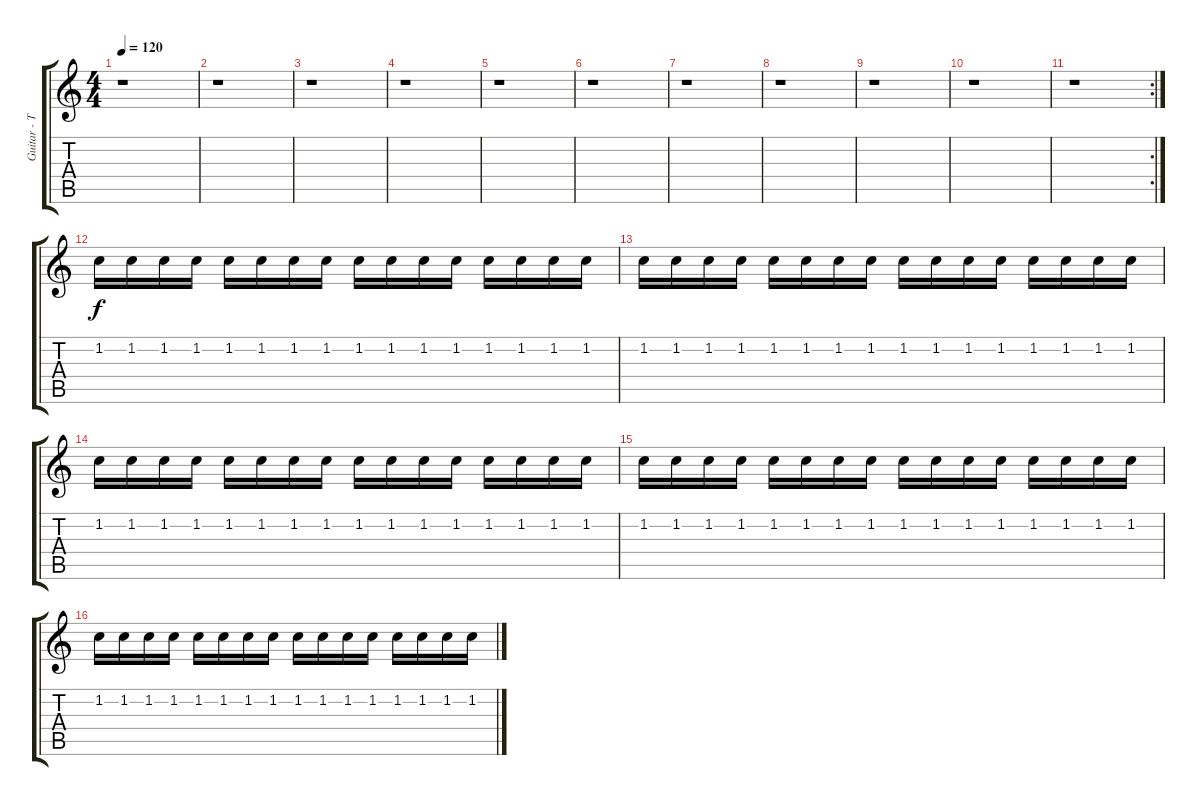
\track ("Guitar - Tom Mattew Delonge" "Guitar - T") {instrument overdrivenguitar}
\staff {score tabs}
\tuning (E4 B3 G3 D3 A2 E2) {hide}
\ts (4 4)
\tempo 120
\clef g2
\ks c
r.1{dy f} |
r.1 |
r.1 |
r.1 |
r.1 |
r.1 |
r.1 |
r.1 |
r.1 |
r.1 |
\rc 2
r.1 |
1.2.16 1.2.16 1.2.16 1.2.16 1.2.16 1.2.16 1.2.16 1.2.16 1.2.16 1.2.16 1.2.16 1.2.16 1.2.16 1.2.16 1.2.16 1.2.16 |
1.2.16 1.2.16 1.2.16 1.2.16 1.2.16 1.2.16 1.2.16 1.2.16 1.2.16 1.2.16 1.2.16 1.2.16 1.2.16 1.2.16 1.2.16 1.2.16 |
1.2.16 1.2.16 1.2.16 1.2.16 1.2.16 1.2.16 1.2.16 1.2.16 1.2.16 1.2.16 1.2.16 1.2.16 1.2.16 1.2.16 1.2.16 1.2.16 |
1.2.16 1.2.16 1.2.16 1.2.16 1.2.16 1.2.16 1.2.16 1.2.16 1.2.16 1.2.16 1.2.16 1.2.16 1.2.16 1.2.16 1.2.16 1.2.16 |
1.2.16 1.2.16 1.2.16 1.2.16 1.2.16 1.2.16 1.2.16 1.2.16 1.2.16 1.2.16 1.2.16 1.2.16 1.2.16 1.2.16 1.2.16 1.2.16
